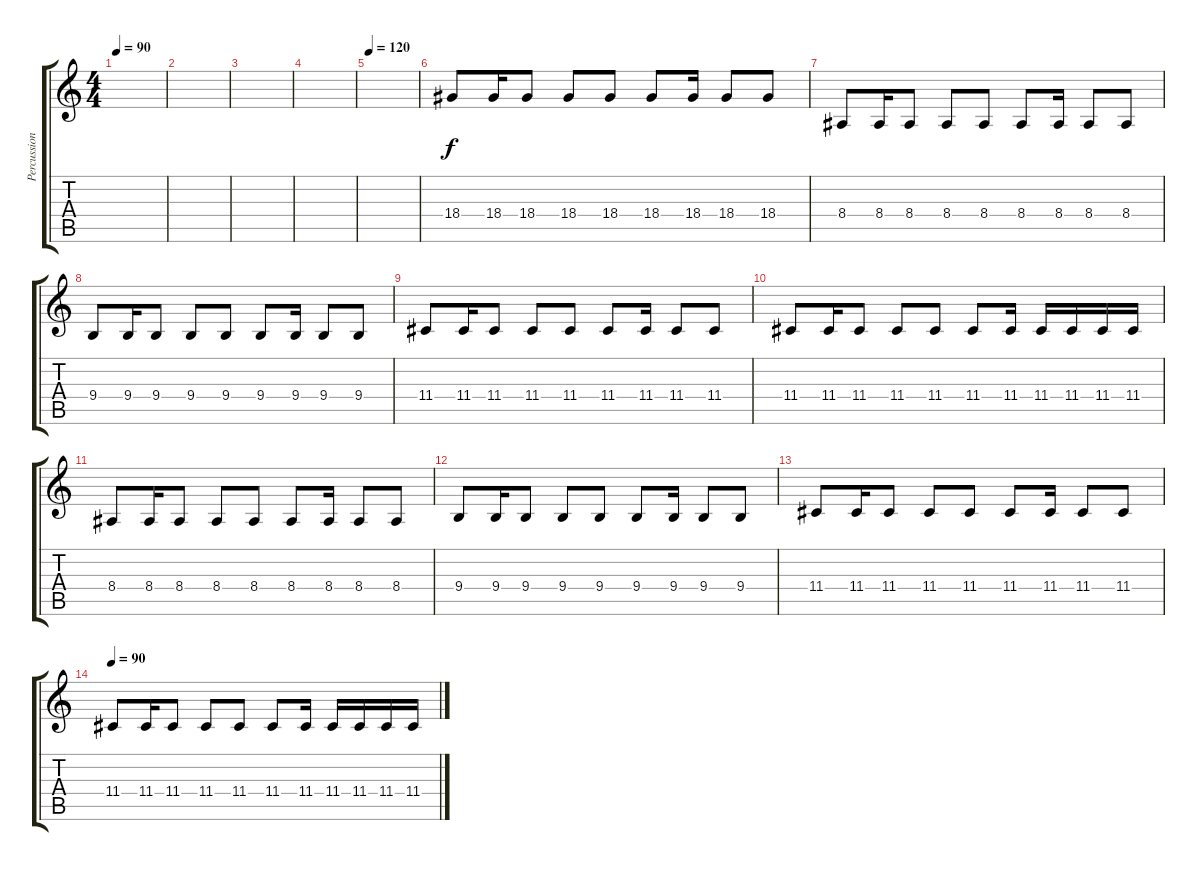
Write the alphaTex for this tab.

\track ("Percussion" "Percussion") {instrument taikodrum}
\staff {score tabs}
\tuning (E4 B3 G3 D3 A2 E2) {hide}
\ts (4 4)
\tempo 90
\clef g2
\ks c
|
|
|
|
\tempo 120
|
18.4.8 18.4.16 18.4.8 18.4.8 18.4.8 18.4.8 18.4.16 18.4.8 18.4.8 |
8.4.8 8.4.16 8.4.8 8.4.8 8.4.8 8.4.8 8.4.16 8.4.8 8.4.8 |
9.4.8 9.4.16 9.4.8 9.4.8 9.4.8 9.4.8 9.4.16 9.4.8 9.4.8 |
11.4.8 11.4.16 11.4.8 11.4.8 11.4.8 11.4.8 11.4.16 11.4.8 11.4.8 |
11.4.8 11.4.16 11.4.8 11.4.8 11.4.8 11.4.8 11.4.16 11.4.16 11.4.16 11.4.16 11.4.16 |
8.4.8 8.4.16 8.4.8 8.4.8 8.4.8 8.4.8 8.4.16 8.4.8 8.4.8 |
9.4.8 9.4.16 9.4.8 9.4.8 9.4.8 9.4.8 9.4.16 9.4.8 9.4.8 |
11.4.8 11.4.16 11.4.8 11.4.8 11.4.8 11.4.8 11.4.16 11.4.8 11.4.8 |
\tempo 90
11.4.8 11.4.16 11.4.8 11.4.8 11.4.8 11.4.8 11.4.16 11.4.16 11.4.16 11.4.16 11.4.16
